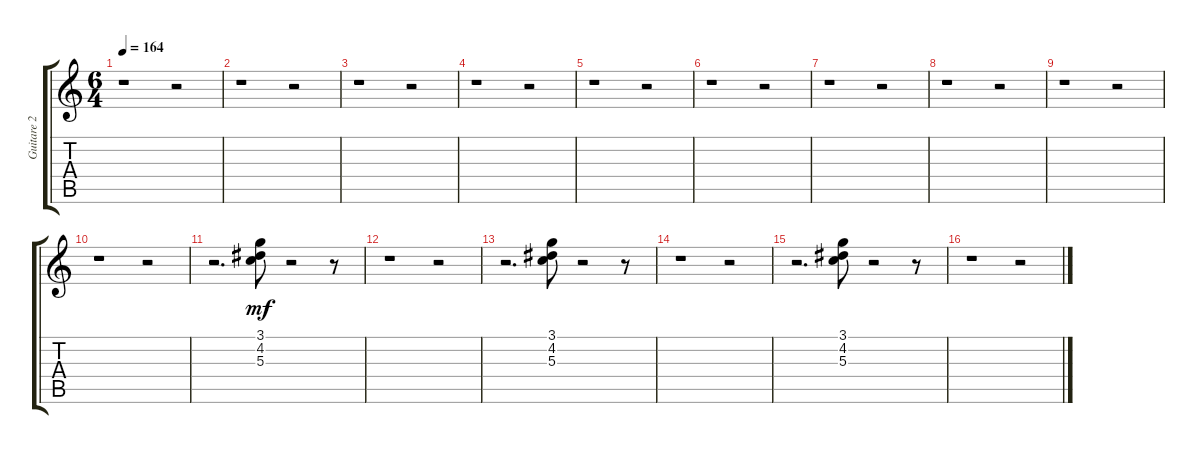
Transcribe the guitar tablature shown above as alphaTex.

\track ("Guitare 2" "Guitare 2") {instrument distortionguitar}
\staff {score tabs}
\tuning (E4 B3 G3 D3 A2 E2) {hide}
\ts (6 4)
\tempo 164
\clef g2
\ks c
r.1{dy mf} r.2 |
r.1 r.2 |
r.1 r.2 |
r.1 r.2 |
r.1 r.2 |
r.1 r.2 |
r.1 r.2 |
r.1 r.2 |
r.1 r.2 |
r.1 r.2 |
r.2{d} (3.1 4.2 5.3).8 r.2 r.8 |
r.1 r.2 |
r.2{d} (3.1 4.2 5.3).8 r.2 r.8 |
r.1 r.2 |
r.2{d} (3.1 4.2 5.3).8 r.2 r.8 |
r.1 r.2
